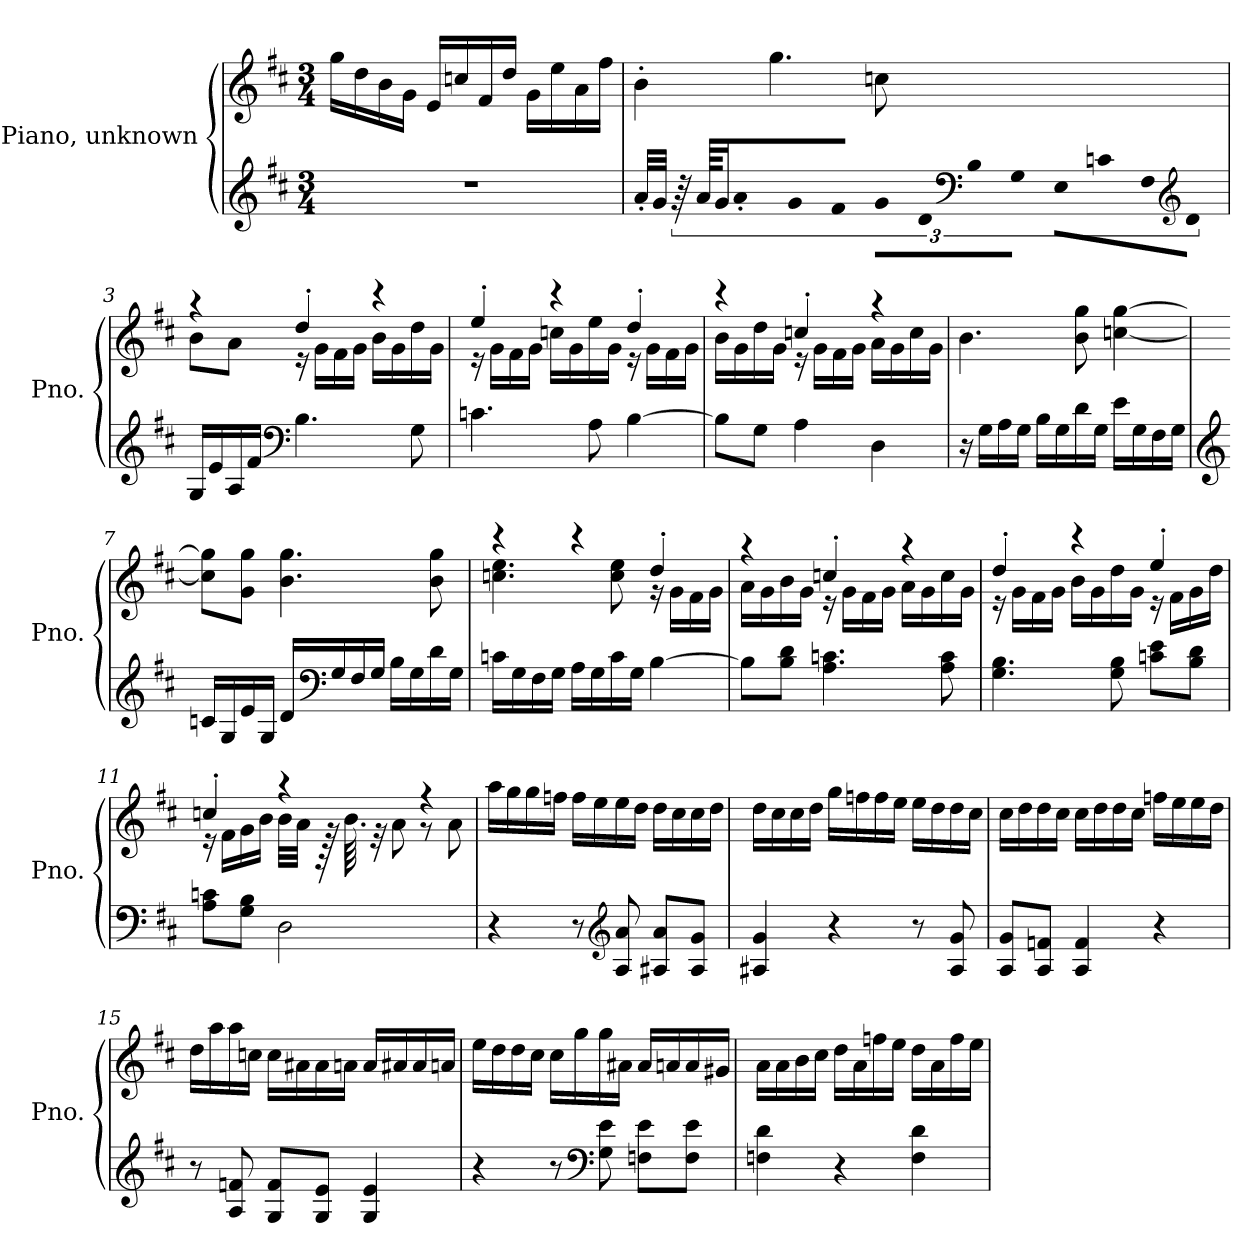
**kern	**kern
*part1	*part1
*staff2	*staff1
*I"Piano, unknown	*
*I'Pno.	*
*clefG2	*clefG2
*k[f#c#]	*k[f#c#]
*M3/4	*M3/4
*MM110	*MM110
=1	=1
2.r	16gg\LL
.	16dd\
.	16b\
.	16g\JJ
.	16e/LL
.	16ccn/
.	16f#/
.	16dd/JJ
.	16g\LL
.	16ee\
.	16a\
.	16ff#\JJ
=2	=2
32a'/LLL	4b'\
32g/JJJ	.
96r	.
96a/KKLL	.
24g/	.
32a'/L	.
32g/J	.
16f#/JJ	.
16g\LL	4.gg\
16d\	.
*clefF4	*
16B\	.
16G\JJ	.
16E\LL	.
16cn\	.
16F#\	8ccn\
*clefG2	*
16d\JJ	.
!!LO:LB:g=z
=3	=3
*	*^
16G/LL	4r	8b\L
16e/	.	.
16A/	.	8a\J
16f#/JJ	.	.
*clefF4	*	*
4.B\	4dd'/	16r
.	.	16g\LL
.	.	16f#\
.	.	16g\JJ
.	4r	16b\LL
.	.	16g\
8G\	.	16dd\
.	.	16g\JJ
=4	=4	=4
4.cn\	4ee'/	16r
.	.	16g\LL
.	.	16f#\
.	.	16g\JJ
.	4r	16ccn\LL
.	.	16g\
8A\	.	16ee\
.	.	16g\JJ
[4B\	4dd'/	16r
.	.	16g\LL
.	.	16f#\
.	.	16g\JJ
=5	=5	=5
8B\L]	4r	16b\LL
.	.	16g\
8G\J	.	16dd\
.	.	16g\JJ
4A\	4ccn'/	16r
.	.	16g\LL
.	.	16f#\
.	.	16g\JJ
4D\	4r	16a\LL
.	.	16g\
.	.	16cc\
.	.	16g\JJ
*	*v	*v
!!LO:LB:g=z
=6	=6
16r	4.b\
16G\LL	.
16A\	.
16G\JJ	.
16B\LL	.
16G\	.
16d\	8b\ 8gg\
16G\JJ	.
16e\LL	[4ccn\ [4gg\
16G\	.
16F#\	.
16G\JJ	.
=7	=7
*clefG2	*
16cn/LL	8cc\] 8gg\]L
16G/	.
16e/	8g\ 8gg\J
16G/JJ	.
16d/LL	4.b\ 4.gg\
*clefF4	*
16G/	.
16F#/	.
16G/JJ	.
16B\LL	.
16G\	.
16d\	8b\ 8gg\
16G\JJ	.
=8	=8
*	*^
16cn\LL	4r	4.ccn\ 4.ee\
16G\	.	.
16F#\	.	.
16G\JJ	.	.
16A\LL	4r	.
16G\	.	.
16c\	.	8cc\ 8ee\
16G\JJ	.	.
[4B\	4dd'/	16r
.	.	16g\LL
.	.	16f#\
.	.	16g\JJ
!!LO:LB:g=z	!!
=9	=9	=9
8B\L]	4r	16a\LL
.	.	16g\
8B\ 8d\J	.	16b\
.	.	16g\JJ
4.A\ 4.cn\	4ccn'/	16r
.	.	16g\LL
.	.	16f#\
.	.	16g\JJ
.	4r	16a\LL
.	.	16g\
8A\ 8c\	.	16cc\
.	.	16g\JJ
=10	=10	=10
4.G\ 4.B\	4dd'/	16r
.	.	16g\LL
.	.	16f#\
.	.	16g\JJ
.	4r	16b\LL
.	.	16g\
8G\ 8B\	.	16dd\
.	.	16g\JJ
8cn\ 8e\L	4ee'/	16r
.	.	16f#\LL
8B\ 8d\J	.	16g\
.	.	16dd\JJ
=11	=11	=11
8A\ 8cn\L	4ccn'/	16r
.	.	16f#\LL
8G\ 8B\J	.	16g\
.	.	16b\JJ
2D\	4r	32b\LLL
.	.	32a\JJJ
.	.	128r
.	.	64.b\
.	.	32r
.	.	8a\
.	4r	8r
.	.	8a\
*	*v	*v
!!LO:LB:g=z
=12	=12
4r	16aa\LL
.	16gg\
.	16gg\
.	16ffn\JJ
8r	16ff\LL
.	16ee\
*clefG2	*
8A/ 8a/	16ee\
.	16dd\JJ
8A#X/ 8a/L	16dd\LL
.	16cc#\
8A#/ 8g/J	16cc#\
.	16dd\JJ
=13	=13
4A#X/ 4g/	16dd\LL
.	16cc#\
.	16cc#\
.	16dd\JJ
4r	16gg\LL
.	16ffn\
.	16ff\
.	16ee\JJ
8r	16ee\LL
.	16dd\
8A#/ 8g/	16dd\
.	16cc#\JJ
=14	=14
8A/ 8g/L	16cc#\LL
.	16dd\
8A/ 8fn/J	16dd\
.	16cc#\JJ
4A/ 4f/	16cc#\LL
.	16dd\
.	16dd\
.	16cc#\JJ
4r	16ffn\LL
.	16ee\
.	16ee\
.	16dd\JJ
!!LO:LB:g=z
=15	=15
8r	16dd\LL
.	16aa\
8A/ 8fn/	16aa\
.	16ccn\JJ
8G/ 8f/L	16cc\LL
.	16a#X\
8G/ 8e/J	16a#\
.	16an\JJ
4G/ 4e/	16a/LL
.	16a#X/
.	16a#/
.	16an/JJ
=16	=16
4r	16ee\LL
.	16dd\
.	16dd\
.	16cc#\JJ
8r	16cc#\LL
.	16gg\
*clefF4	*
8G\ 8e\	16gg\
.	16a#X\JJ
8Fn\ 8e\L	16a#/LL
.	16an/
8F\ 8e\J	16a/
.	16g#X/JJ
=17	=17
4Fn\ 4d\	16a\LL
.	16a\
.	16b\
.	16cc#\JJ
4r	16dd\LL
.	16a\
.	16ffn\
.	16ee\JJ
4F\ 4d\	16dd\LL
.	16a\
.	16ff\
.	16ee\JJ
=	=
*-	*-
